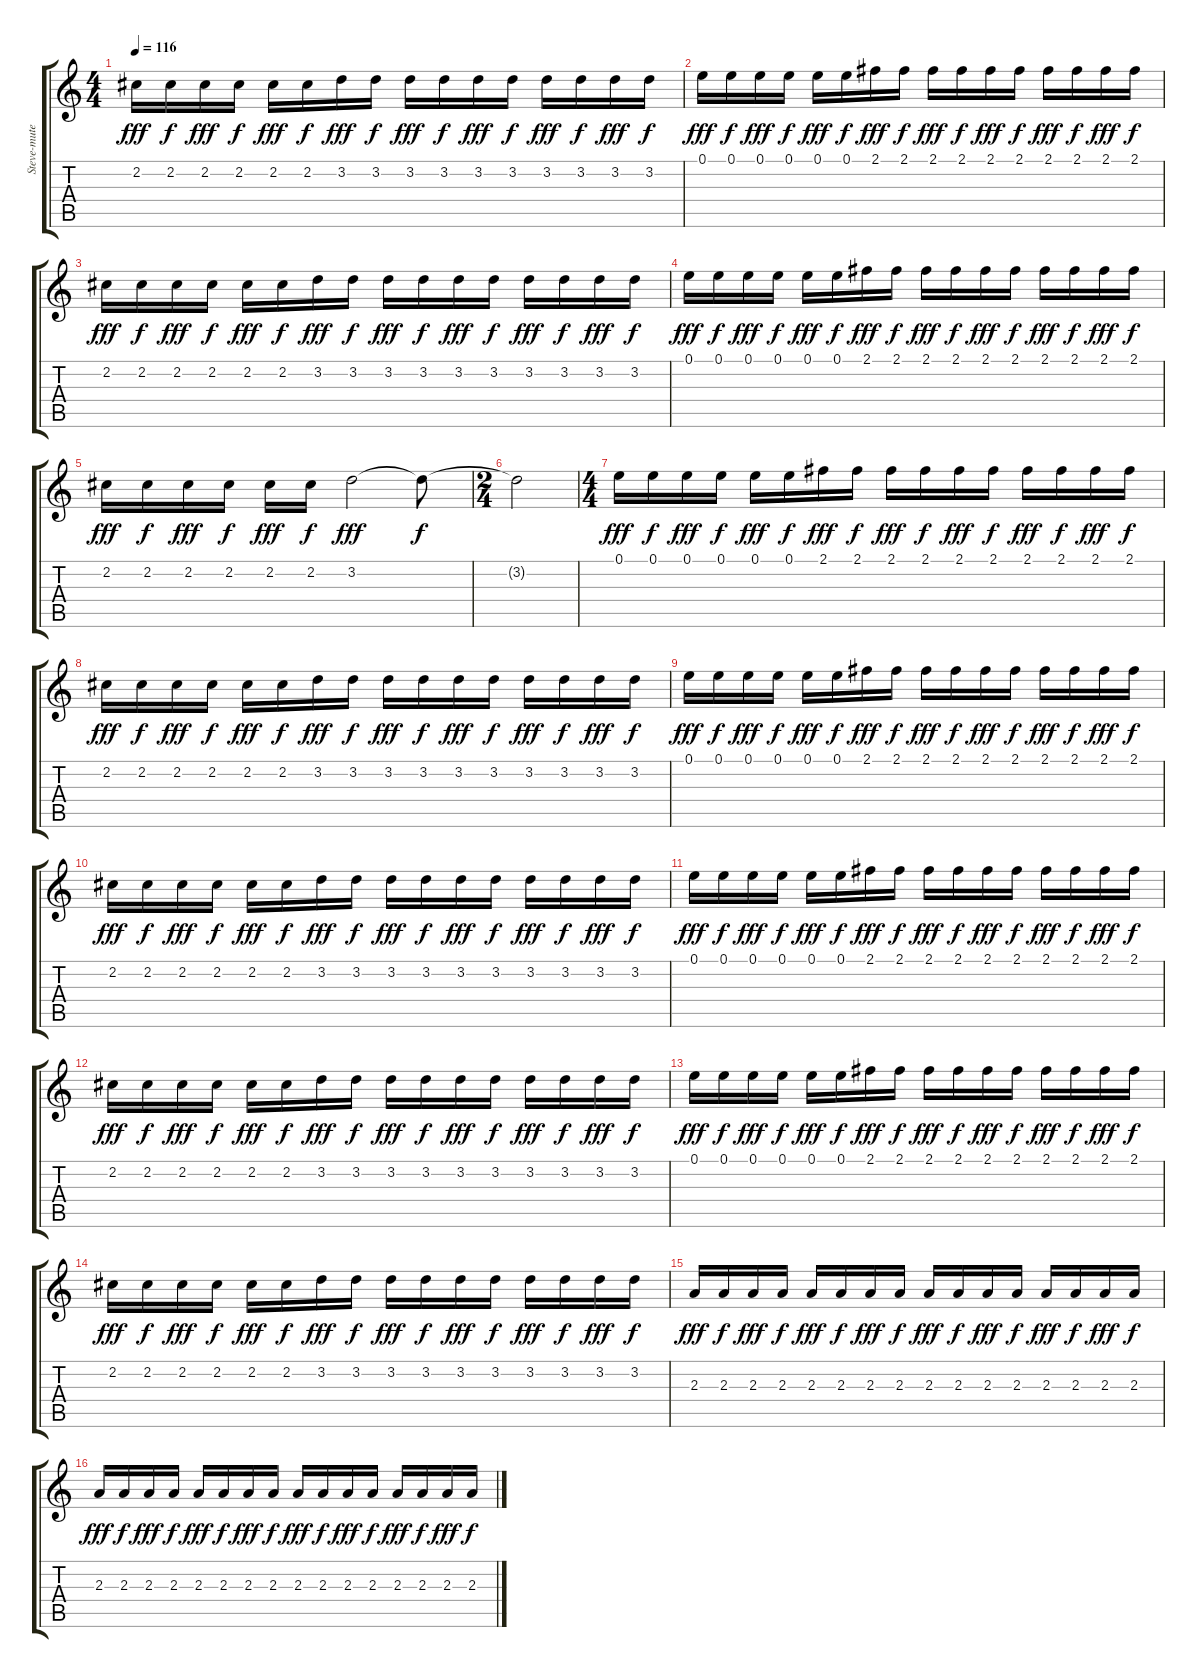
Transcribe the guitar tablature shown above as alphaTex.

\track ("Steve-mute" "Steve-mute") {instrument electricguitarmuted}
\staff {score tabs}
\tuning (E4 B3 G3 D3 A2 E2) {hide}
\ts (4 4)
\tempo 116
\clef g2
\ks c
2.2.16{dy fff} 2.2.16{dy f} 2.2.16{dy fff} 2.2.16{dy f} 2.2.16{dy fff} 2.2.16{dy f} 3.2.16{dy fff} 3.2.16{dy f} 3.2.16{dy fff} 3.2.16{dy f} 3.2.16{dy fff} 3.2.16{dy f} 3.2.16{dy fff} 3.2.16{dy f} 3.2.16{dy fff} 3.2.16{dy f} |
0.1.16{dy fff} 0.1.16{dy f} 0.1.16{dy fff} 0.1.16{dy f} 0.1.16{dy fff} 0.1.16{dy f} 2.1.16{dy fff} 2.1.16{dy f} 2.1.16{dy fff} 2.1.16{dy f} 2.1.16{dy fff} 2.1.16{dy f} 2.1.16{dy fff} 2.1.16{dy f} 2.1.16{dy fff} 2.1.16{dy f} |
2.2.16{dy fff} 2.2.16{dy f} 2.2.16{dy fff} 2.2.16{dy f} 2.2.16{dy fff} 2.2.16{dy f} 3.2.16{dy fff} 3.2.16{dy f} 3.2.16{dy fff} 3.2.16{dy f} 3.2.16{dy fff} 3.2.16{dy f} 3.2.16{dy fff} 3.2.16{dy f} 3.2.16{dy fff} 3.2.16{dy f} |
0.1.16{dy fff} 0.1.16{dy f} 0.1.16{dy fff} 0.1.16{dy f} 0.1.16{dy fff} 0.1.16{dy f} 2.1.16{dy fff} 2.1.16{dy f} 2.1.16{dy fff} 2.1.16{dy f} 2.1.16{dy fff} 2.1.16{dy f} 2.1.16{dy fff} 2.1.16{dy f} 2.1.16{dy fff} 2.1.16{dy f} |
2.2.16{dy fff} 2.2.16{dy f} 2.2.16{dy fff} 2.2.16{dy f} 2.2.16{dy fff} 2.2.16{dy f} 3.2.2{dy fff} 3.2{t}.8{dy f} |
\ts (2 4)
3.2{t}.2 |
\ts (4 4)
0.1.16{dy fff} 0.1.16{dy f} 0.1.16{dy fff} 0.1.16{dy f} 0.1.16{dy fff} 0.1.16{dy f} 2.1.16{dy fff} 2.1.16{dy f} 2.1.16{dy fff} 2.1.16{dy f} 2.1.16{dy fff} 2.1.16{dy f} 2.1.16{dy fff} 2.1.16{dy f} 2.1.16{dy fff} 2.1.16{dy f} |
2.2.16{dy fff} 2.2.16{dy f} 2.2.16{dy fff} 2.2.16{dy f} 2.2.16{dy fff} 2.2.16{dy f} 3.2.16{dy fff} 3.2.16{dy f} 3.2.16{dy fff} 3.2.16{dy f} 3.2.16{dy fff} 3.2.16{dy f} 3.2.16{dy fff} 3.2.16{dy f} 3.2.16{dy fff} 3.2.16{dy f} |
0.1.16{dy fff} 0.1.16{dy f} 0.1.16{dy fff} 0.1.16{dy f} 0.1.16{dy fff} 0.1.16{dy f} 2.1.16{dy fff} 2.1.16{dy f} 2.1.16{dy fff} 2.1.16{dy f} 2.1.16{dy fff} 2.1.16{dy f} 2.1.16{dy fff} 2.1.16{dy f} 2.1.16{dy fff} 2.1.16{dy f} |
2.2.16{dy fff} 2.2.16{dy f} 2.2.16{dy fff} 2.2.16{dy f} 2.2.16{dy fff} 2.2.16{dy f} 3.2.16{dy fff} 3.2.16{dy f} 3.2.16{dy fff} 3.2.16{dy f} 3.2.16{dy fff} 3.2.16{dy f} 3.2.16{dy fff} 3.2.16{dy f} 3.2.16{dy fff} 3.2.16{dy f} |
0.1.16{dy fff} 0.1.16{dy f} 0.1.16{dy fff} 0.1.16{dy f} 0.1.16{dy fff} 0.1.16{dy f} 2.1.16{dy fff} 2.1.16{dy f} 2.1.16{dy fff} 2.1.16{dy f} 2.1.16{dy fff} 2.1.16{dy f} 2.1.16{dy fff} 2.1.16{dy f} 2.1.16{dy fff} 2.1.16{dy f} |
2.2.16{dy fff} 2.2.16{dy f} 2.2.16{dy fff} 2.2.16{dy f} 2.2.16{dy fff} 2.2.16{dy f} 3.2.16{dy fff} 3.2.16{dy f} 3.2.16{dy fff} 3.2.16{dy f} 3.2.16{dy fff} 3.2.16{dy f} 3.2.16{dy fff} 3.2.16{dy f} 3.2.16{dy fff} 3.2.16{dy f} |
0.1.16{dy fff} 0.1.16{dy f} 0.1.16{dy fff} 0.1.16{dy f} 0.1.16{dy fff} 0.1.16{dy f} 2.1.16{dy fff} 2.1.16{dy f} 2.1.16{dy fff} 2.1.16{dy f} 2.1.16{dy fff} 2.1.16{dy f} 2.1.16{dy fff} 2.1.16{dy f} 2.1.16{dy fff} 2.1.16{dy f} |
2.2.16{dy fff} 2.2.16{dy f} 2.2.16{dy fff} 2.2.16{dy f} 2.2.16{dy fff} 2.2.16{dy f} 3.2.16{dy fff} 3.2.16{dy f} 3.2.16{dy fff} 3.2.16{dy f} 3.2.16{dy fff} 3.2.16{dy f} 3.2.16{dy fff} 3.2.16{dy f} 3.2.16{dy fff} 3.2.16{dy f} |
2.3.16{dy fff} 2.3.16{dy f} 2.3.16{dy fff} 2.3.16{dy f} 2.3.16{dy fff} 2.3.16{dy f} 2.3.16{dy fff} 2.3.16{dy f} 2.3.16{dy fff} 2.3.16{dy f} 2.3.16{dy fff} 2.3.16{dy f} 2.3.16{dy fff} 2.3.16{dy f} 2.3.16{dy fff} 2.3.16{dy f} |
2.3.16{dy fff} 2.3.16{dy f} 2.3.16{dy fff} 2.3.16{dy f} 2.3.16{dy fff} 2.3.16{dy f} 2.3.16{dy fff} 2.3.16{dy f} 2.3.16{dy fff} 2.3.16{dy f} 2.3.16{dy fff} 2.3.16{dy f} 2.3.16{dy fff} 2.3.16{dy f} 2.3.16{dy fff} 2.3.16{dy f}
